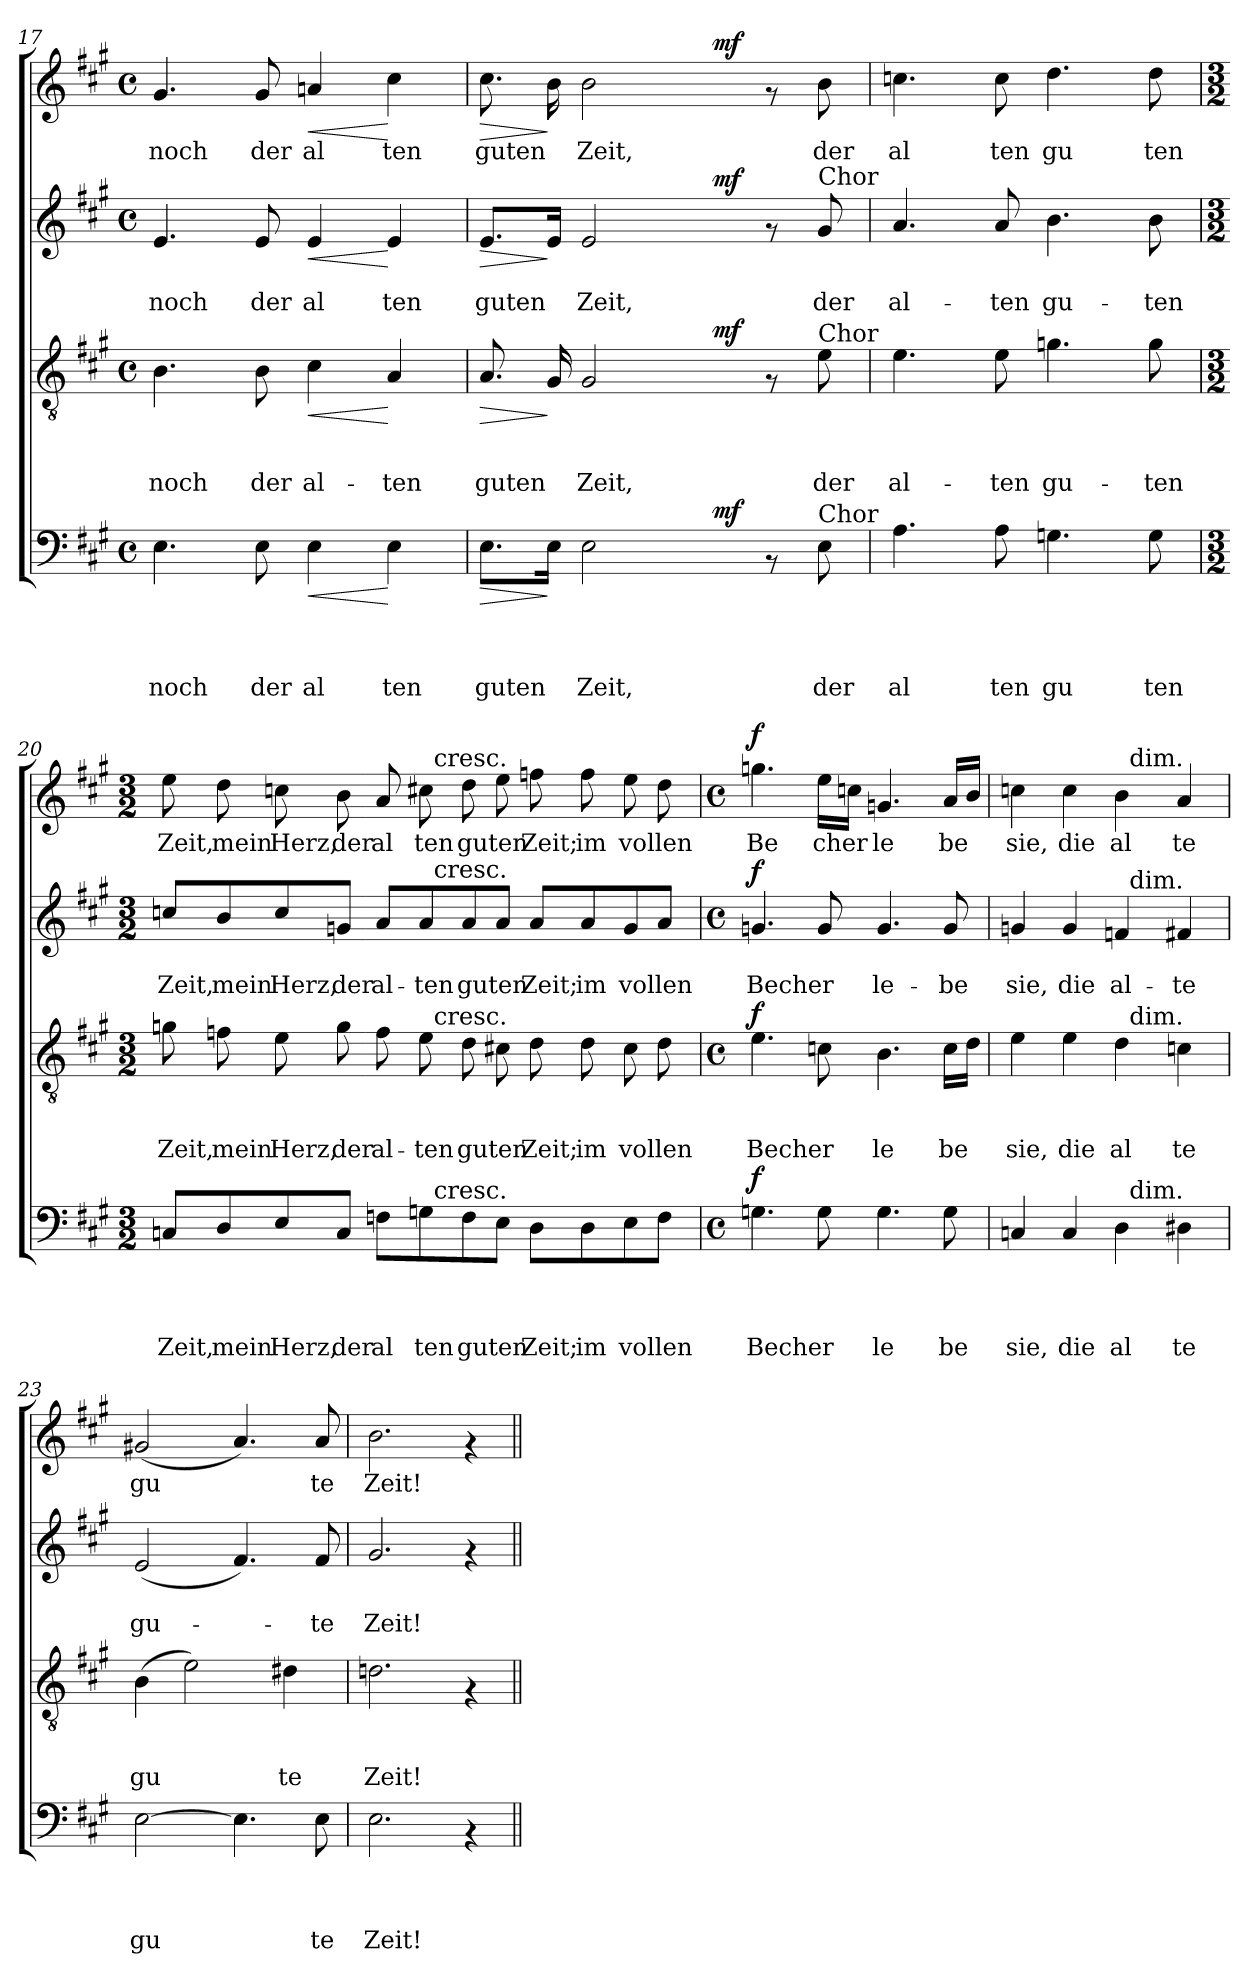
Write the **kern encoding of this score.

**kern	**text	**text	**text	**text	**dynam	**kern	**text	**text	**text	**dynam	**kern	**text	**text	**dynam	**kern	**text	**dynam
*part4	*part4	*part4	*part4	*part4	*part4	*part3	*part3	*part3	*part3	*part3	*part2	*part2	*part2	*part2	*part1	*part1	*part1
*staff4	*staff4	*staff4	*staff4	*staff4	*staff4	*staff3	*staff3	*staff3	*staff3	*staff3	*staff2	*staff2	*staff2	*staff2	*staff1	*staff1	*staff1
*clefF4	*	*	*	*	*	*clefGv2	*	*	*	*	*clefG2	*	*	*	*clefG2	*	*
*k[f#c#g#]	*	*	*	*	*	*k[f#c#g#]	*	*	*	*	*k[f#c#g#]	*	*	*	*k[f#c#g#]	*	*
*A:	*	*	*	*	*	*A:	*	*	*	*	*A:	*	*	*	*A:	*	*
*M4/4	*	*	*	*	*	*M4/4	*	*	*	*	*M4/4	*	*	*	*M4/4	*	*
*met(c)	*	*	*	*	*	*met(c)	*	*	*	*	*met(c)	*	*	*	*met(c)	*	*
=17	=17	=17	=17	=17	=17	=17	=17	=17	=17	=17	=17	=17	=17	=17	=17	=17	=17
!	!	!	!	!LO:LY:b:rj	!	!	!	!	!LO:LY:b:rj	!	!	!	!LO:LY:b:rj	!	!	!LO:LY:b:rj	!
4.E\	.	.	.	noch	.	4.B\	.	.	noch	.	4.e/	.	noch	.	4.g#/	noch	.
!	!	!	!	!LO:LY:b:rj	!	!	!	!	!LO:LY:b:rj	!	!	!	!LO:LY:b:rj	!	!	!LO:LY:b:rj	!
8E\	.	.	.	der	.	8B\	.	.	der	.	8e/	.	der	.	8g#/	der	.
!	!	!	!	!LO:LY:b:rj	!LO:HP:b	!	!	!	!LO:LY:b:rj	!LO:HP:b	!	!	!LO:LY:b:rj	!LO:HP:b	!	!LO:LY:b:rj	!LO:HP:b
4E\	.	.	.	al	<	4c#\	.	.	al-	<	4e/	.	al	<	4an/	al	<
!	!	!	!	!LO:LY:b:rj	!	!	!	!	!LO:LY:b:rj	!	!	!	!LO:LY:b:rj	!	!	!LO:LY:b:rj	!
4E\	.	.	.	ten	[	4A/	.	.	-ten	[	4e/	.	ten	[	4cc#\	ten	[
!!LO:PB:g=z
=18	=18	=18	=18	=18	=18	=18	=18	=18	=18	=18	=18	=18	=18	=18	=18	=18	=18
!	!	!	!	!LO:LY:b:rj	!LO:HP:b	!	!	!	!LO:LY:b:rj	!LO:HP:b	!	!	!LO:LY:b:rj	!LO:HP:b	!	!LO:LY:b:rj	!LO:HP:b
*^	*	*	*	*	*	*^	*	*	*	*	*^	*	*	*	*^	*	*
8.E\L	2ryy	.	.	.	guten	>	8.A/	2ryy	.	.	guten	>	8.e/L	2ryy	.	guten	>	8.cc#\	2ryy	guten	>
16E\Jk	.	.	.	.	.	]	16G#/	.	.	.	.	]	16e/Jk	.	.	.	]	16b\	.	.	]
!	!	!	!	!	!LO:LY:b:rj	!	!	!	!	!	!LO:LY:b:rj	!	!	!	!	!LO:LY:b:rj	!	!	!	!LO:LY:b:rj	!
2E\	.	.	.	.	Zeit,	.	2G#/	.	.	.	Zeit,	.	2e/	.	.	Zeit,	.	2b\	.	Zeit,	.
.	8ryy	.	.	.	.	.	.	8ryy	.	.	.	.	.	8ryy	.	.	.	.	8ryy	.	.
!	!	!	!	!	!	!LO:DY:a	!	!	!	!	!	!LO:DY:a	!	!	!	!	!LO:DY:a	!	!	!	!LO:DY:a
.	4.ryy	.	.	.	.	mf	.	4.ryy	.	.	.	mf	.	4.ryy	.	.	mf	.	4.ryy	.	mf
8rAA	.	.	.	.	.	.	8rF	.	.	.	.	.	8rf	.	.	.	.	8rf	.	.	.
!	!	!	!	!	!	!	!	!	!	!	!	!	!LO:TX:a:t=Chor	!	!	!	!	!	!	!	!
!	!	!	!	!	!	!	!LO:TX:a:t=Chor	!	!	!	!	!	!	!	!	!	!	!	!	!	!
!LO:TX:a:t=Chor	!	!	!	!	!	!	!	!	!	!	!	!	!	!	!	!	!	!	!	!	!
!	!	!	!	!	!LO:LY:b:rj	!	!	!	!	!	!LO:LY:b:rj	!	!	!	!	!LO:LY:b:rj	!	!	!	!LO:LY:b:rj	!
8E\	.	.	.	.	der	.	8e\	.	.	.	der	.	8g#/	.	.	der	.	8b\	.	der	.
=19	=19	=19	=19	=19	=19	=19	=19	=19	=19	=19	=19	=19	=19	=19	=19	=19	=19	=19	=19	=19	=19
!	!	!	!	!	!LO:LY:b:rj	!	!	!	!	!	!LO:LY:b:rj	!	!	!	!	!LO:LY:b:rj	!	!	!	!LO:LY:b:rj	!
*v	*v	*	*	*	*	*	*	*	*	*	*	*	*v	*v	*	*	*	*v	*v	*	*
*	*	*	*	*	*	*v	*v	*	*	*	*	*	*	*	*	*	*	*
4.A\	.	.	.	al	.	4.e\	.	.	al-	.	4.a/	.	al-	.	4.ccn\	al	.
!	!	!	!	!LO:LY:b:rj	!	!	!	!	!LO:LY:b:rj	!	!	!	!LO:LY:b:rj	!	!	!LO:LY:b:rj	!
8A\	.	.	.	ten	.	8e\	.	.	-ten	.	8a/	.	-ten	.	8cc\	ten	.
!	!	!	!	!LO:LY:b:rj	!	!	!	!	!LO:LY:b:rj	!	!	!	!LO:LY:b:rj	!	!	!LO:LY:b:rj	!
4.Gn\	.	.	.	gu	.	4.gn\	.	.	gu-	.	4.b\	.	gu-	.	4.dd\	gu	.
!	!	!	!	!LO:LY:b:rj	!	!	!	!	!LO:LY:b:rj	!	!	!	!LO:LY:b:rj	!	!	!LO:LY:b:rj	!
8G\	.	.	.	ten	.	8g\	.	.	-ten	.	8b\	.	-ten	.	8dd\	ten	.
=20	=20	=20	=20	=20	=20	=20	=20	=20	=20	=20	=20	=20	=20	=20	=20	=20	=20
*M3/2	*	*	*	*	*	*M3/2	*	*	*	*	*M3/2	*	*	*	*M3/2	*	*
!	!	!	!	!LO:LY:b:rj	!	!	!	!	!LO:LY:b:rj	!	!	!	!LO:LY:b:rj	!	!	!LO:LY:b:rj	!
*^	*	*	*	*	*	*^	*	*	*	*	*^	*	*	*	*^	*	*
8Cn/L	2ryy	.	.	.	Zeit,	.	8gn\	2ryy	.	.	Zeit,	.	8ccn/L	2ryy	.	Zeit,	.	8ee\	2ryy	Zeit,	.
!	!	!	!	!	!LO:LY:b:rj	!	!	!	!	!	!LO:LY:b:rj	!	!	!	!	!LO:LY:b:rj	!	!	!	!LO:LY:b:rj	!
8D/	.	.	.	.	mein	.	8fn\	.	.	.	mein	.	8b/	.	.	mein	.	8dd\	.	mein	.
!	!	!	!	!	!LO:LY:b:rj	!	!	!	!	!	!LO:LY:b:rj	!	!	!	!	!LO:LY:b:rj	!	!	!	!LO:LY:b:rj	!
8E/	.	.	.	.	Herz,	.	8e\	.	.	.	Herz,	.	8cc/	.	.	Herz,	.	8ccn\	.	Herz,	.
!	!	!	!	!	!LO:LY:b:rj	!	!	!	!	!	!LO:LY:b:rj	!	!	!	!	!LO:LY:b:rj	!	!	!	!LO:LY:b:rj	!
8C/J	.	.	.	.	der	.	8g\	.	.	.	der	.	8gn/J	.	.	der	.	8b\	.	der	.
!	!	!	!	!	!LO:LY:b:rj	!	!	!	!	!	!LO:LY:b:rj	!	!	!	!	!LO:LY:b:rj	!	!	!	!LO:LY:b:rj	!
8Fn\L	8ryy	.	.	.	al	.	8f\	8ryy	.	.	al-	.	8a/L	8ryy	.	al-	.	8a/	8ryy	al	.
!	!	!	!	!	!LO:LY:b:rj	!	!	!	!	!	!LO:LY:b:rj	!	!	!	!	!LO:LY:b:rj	!	!	!	!LO:LY:b:rj	!
8Gn\	32ryy	.	.	.	ten	.	8e\	32ryy	.	.	-ten	.	8a/	32ryy	.	-ten	.	8cc#X\	32ryy	ten	.
!	!	!	!	!	!	!	!	!	!	!	!	!	!	!	!	!	!	!	!LO:TX:a:t=cresc.	!	!
!	!	!	!	!	!	!	!	!	!	!	!	!	!	!LO:TX:a:t=cresc.	!	!	!	!	!	!	!
!	!	!	!	!	!	!	!	!LO:TX:a:t=cresc.	!	!	!	!	!	!	!	!	!	!	!	!	!
!	!LO:TX:a:t=cresc.	!	!	!	!	!	!	!	!	!	!	!	!	!	!	!	!	!	!	!	!
.	2ryy	.	.	.	.	.	.	2ryy	.	.	.	.	.	2ryy	.	.	.	.	2ryy	.	.
!	!	!	!	!	!LO:LY:b:rj	!	!	!	!	!	!LO:LY:b:rj	!	!	!	!	!LO:LY:b:rj	!	!	!	!LO:LY:b:rj	!
8F\	.	.	.	.	guten	.	8d\	.	.	.	guten	.	8a/	.	.	guten	.	8dd\	.	guten	.
8E\J	.	.	.	.	.	.	8c#X\	.	.	.	.	.	8a/J	.	.	.	.	8ee\	.	.	.
!	!	!	!	!	!LO:LY:b:rj	!	!	!	!	!	!LO:LY:b:rj	!	!	!	!	!LO:LY:b:rj	!	!	!	!LO:LY:b:rj	!
8D\L	.	.	.	.	Zeit;	.	8d\	.	.	.	Zeit;	.	8a/L	.	.	Zeit;	.	8ffn\	.	Zeit;	.
!	!	!	!	!	!LO:LY:b:rj	!	!	!	!	!	!LO:LY:b:rj	!	!	!	!	!LO:LY:b:rj	!	!	!	!LO:LY:b:rj	!
8D\	.	.	.	.	im	.	8d\	.	.	.	im	.	8a/	.	.	im	.	8ff\	.	im	.
.	4ryy	.	.	.	.	.	.	4ryy	.	.	.	.	.	4ryy	.	.	.	.	4ryy	.	.
!	!	!	!	!	!LO:LY:b:rj	!	!	!	!	!	!LO:LY:b:rj	!	!	!	!	!LO:LY:b:rj	!	!	!	!LO:LY:b:rj	!
8E\	.	.	.	.	vollen	.	8c#\	.	.	.	vollen	.	8g/	.	.	vollen	.	8ee\	.	vollen	.
8F\J	.	.	.	.	.	.	8d\	.	.	.	.	.	8a/J	.	.	.	.	8dd\	.	.	.
.	16.ryy	.	.	.	.	.	.	16.ryy	.	.	.	.	.	16.ryy	.	.	.	.	16.ryy	.	.
*v	*v	*	*	*	*	*	*	*	*	*	*	*	*v	*v	*	*	*	*v	*v	*	*
*	*	*	*	*	*	*v	*v	*	*	*	*	*	*	*	*	*	*	*
!!LO:LB:g=z
=21	=21	=21	=21	=21	=21	=21	=21	=21	=21	=21	=21	=21	=21	=21	=21	=21	=21
*M4/4	*	*	*	*	*	*M4/4	*	*	*	*	*M4/4	*	*	*	*M4/4	*	*
*met(c)	*	*	*	*	*	*met(c)	*	*	*	*	*met(c)	*	*	*	*met(c)	*	*
*^	*	*	*	*	*	*^	*	*	*	*	*^	*	*	*	*^	*	*
!	!	!	!	!	!LO:LY:b:rj	!LO:DY:a	!	!	!	!	!LO:LY:b:rj	!LO:DY:a	!	!	!	!LO:LY:b:rj	!LO:DY:a	!	!	!LO:LY:b:rj	!LO:DY:a
*v	*v	*	*	*	*	*	*	*	*	*	*	*	*v	*v	*	*	*	*v	*v	*	*
*	*	*	*	*	*	*v	*v	*	*	*	*	*	*	*	*	*	*	*
4.Gn\	.	.	.	Becher	f	4.e\	.	.	Becher	f	4.gn/	.	Becher	f	4.ggn\	Be	f
!	!	!	!	!	!	!	!	!	!	!	!	!	!	!	!	!LO:LY:b:rj	!
8G\	.	.	.	.	.	8cn\	.	.	.	.	8g/	.	.	.	16ee\LL	cher	.
.	.	.	.	.	.	.	.	.	.	.	.	.	.	.	16ccn\JJ	.	.
!	!	!	!	!LO:LY:b:rj	!	!	!	!	!LO:LY:b:rj	!	!	!	!LO:LY:b:rj	!	!	!LO:LY:b:rj	!
4.G\	.	.	.	le	.	4.B\	.	.	le	.	4.g/	.	le-	.	4.gn/	le	.
!	!	!	!	!LO:LY:b:rj	!	!	!	!	!LO:LY:b:rj	!	!	!	!LO:LY:b:rj	!	!	!LO:LY:b:rj	!
8G\	.	.	.	be	.	16c\LL	.	.	be	.	8g/	.	-be	.	16a/LL	be	.
.	.	.	.	.	.	16d\JJ	.	.	.	.	.	.	.	.	16b/JJ	.	.
=22	=22	=22	=22	=22	=22	=22	=22	=22	=22	=22	=22	=22	=22	=22	=22	=22	=22
!	!	!	!	!LO:LY:b:rj	!	!	!	!	!LO:LY:b:rj	!	!	!	!LO:LY:b:rj	!	!	!LO:LY:b:rj	!
*^	*	*	*	*	*	*^	*	*	*	*	*^	*	*	*	*^	*	*
4Cn/	2ryy	.	.	.	sie,	.	4e\	2ryy	.	.	sie,	.	4gn/	2ryy	.	sie,	.	4ccn\	2ryy	sie,	.
!	!	!	!	!	!LO:LY:b:rj	!	!	!	!	!	!LO:LY:b:rj	!	!	!	!	!LO:LY:b:rj	!	!	!	!LO:LY:b:rj	!
4C/	.	.	.	.	die	.	4e\	.	.	.	die	.	4g/	.	.	die	.	4cc\	.	die	.
!	!	!	!	!	!LO:LY:b:rj	!	!	!	!	!	!LO:LY:b:rj	!	!	!	!	!LO:LY:b:rj	!	!	!	!LO:LY:b:rj	!
4D\	32ryy	.	.	.	al	.	4d\	32ryy	.	.	al	.	4fn/	32ryy	.	al-	.	4b\	32ryy	al	.
!	!	!	!	!	!	!	!	!	!	!	!	!	!	!	!	!	!	!	!LO:TX:a:t=dim.	!	!
!	!	!	!	!	!	!	!	!	!	!	!	!	!	!LO:TX:a:t=dim.	!	!	!	!	!	!	!
!	!	!	!	!	!	!	!	!LO:TX:a:t=dim.	!	!	!	!	!	!	!	!	!	!	!	!	!
!	!LO:TX:a:t=dim.	!	!	!	!	!	!	!	!	!	!	!	!	!	!	!	!	!	!	!	!
.	4...ryy	.	.	.	.	.	.	4...ryy	.	.	.	.	.	4...ryy	.	.	.	.	4...ryy	.	.
!	!	!	!	!	!LO:LY:b:rj	!	!	!	!	!	!LO:LY:b:rj	!	!	!	!	!LO:LY:b:rj	!	!	!	!LO:LY:b:rj	!
4D#X\	.	.	.	.	te	.	4cn\	.	.	.	te	.	4f#X/	.	.	-te	.	4a/	.	te	.
=23	=23	=23	=23	=23	=23	=23	=23	=23	=23	=23	=23	=23	=23	=23	=23	=23	=23	=23	=23	=23	=23
!	!	!	!	!	!LO:LY:b:rj	!	!	!	!	!	!LO:LY:b:rj	!	!	!	!	!LO:LY:b:rj	!	!	!	!LO:LY:b:rj	!
*v	*v	*	*	*	*	*	*	*	*	*	*	*	*v	*v	*	*	*	*v	*v	*	*
*	*	*	*	*	*	*v	*v	*	*	*	*	*	*	*	*	*	*	*
[>2E\	.	.	.	gu	.	(>4B\	.	.	gu	.	(<2e/	.	gu-	.	(<2g#X/	gu	.
.	.	.	.	.	.	2e\)	.	.	.	.	.	.	.	.	.	.	.
4.E\]	.	.	.	.	.	.	.	.	.	.	4.f#/)	.	.	.	4.a/)	.	.
!	!	!	!	!	!	!	!	!	!LO:LY:b:rj	!	!	!	!	!	!	!	!
.	.	.	.	.	.	4d#X\	.	.	te	.	.	.	.	.	.	.	.
!	!	!	!	!LO:LY:b:rj	!	!	!	!	!	!	!	!	!LO:LY:b:rj	!	!	!LO:LY:b:rj	!
8E\	.	.	.	te	.	.	.	.	.	.	8f#/	.	-te	.	8a/	te	.
=24	=24	=24	=24	=24	=24	=24	=24	=24	=24	=24	=24	=24	=24	=24	=24	=24	=24
!	!	!	!	!LO:LY:b:rj	!	!	!	!	!LO:LY:b:rj	!	!	!	!LO:LY:b:rj	!	!	!LO:LY:b:rj	!
2.E\	.	.	.	Zeit!	.	2.dn\	.	.	Zeit!	.	2.g#/	.	Zeit!	.	2.b\	Zeit!	.
4rAA	.	.	.	.	.	4rF	.	.	.	.	4rf	.	.	.	4rf	.	.
=||	=||	=||	=||	=||	=||	=||	=||	=||	=||	=||	=||	=||	=||	=||	=||	=||	=||
*-	*-	*-	*-	*-	*-	*-	*-	*-	*-	*-	*-	*-	*-	*-	*-	*-	*-
